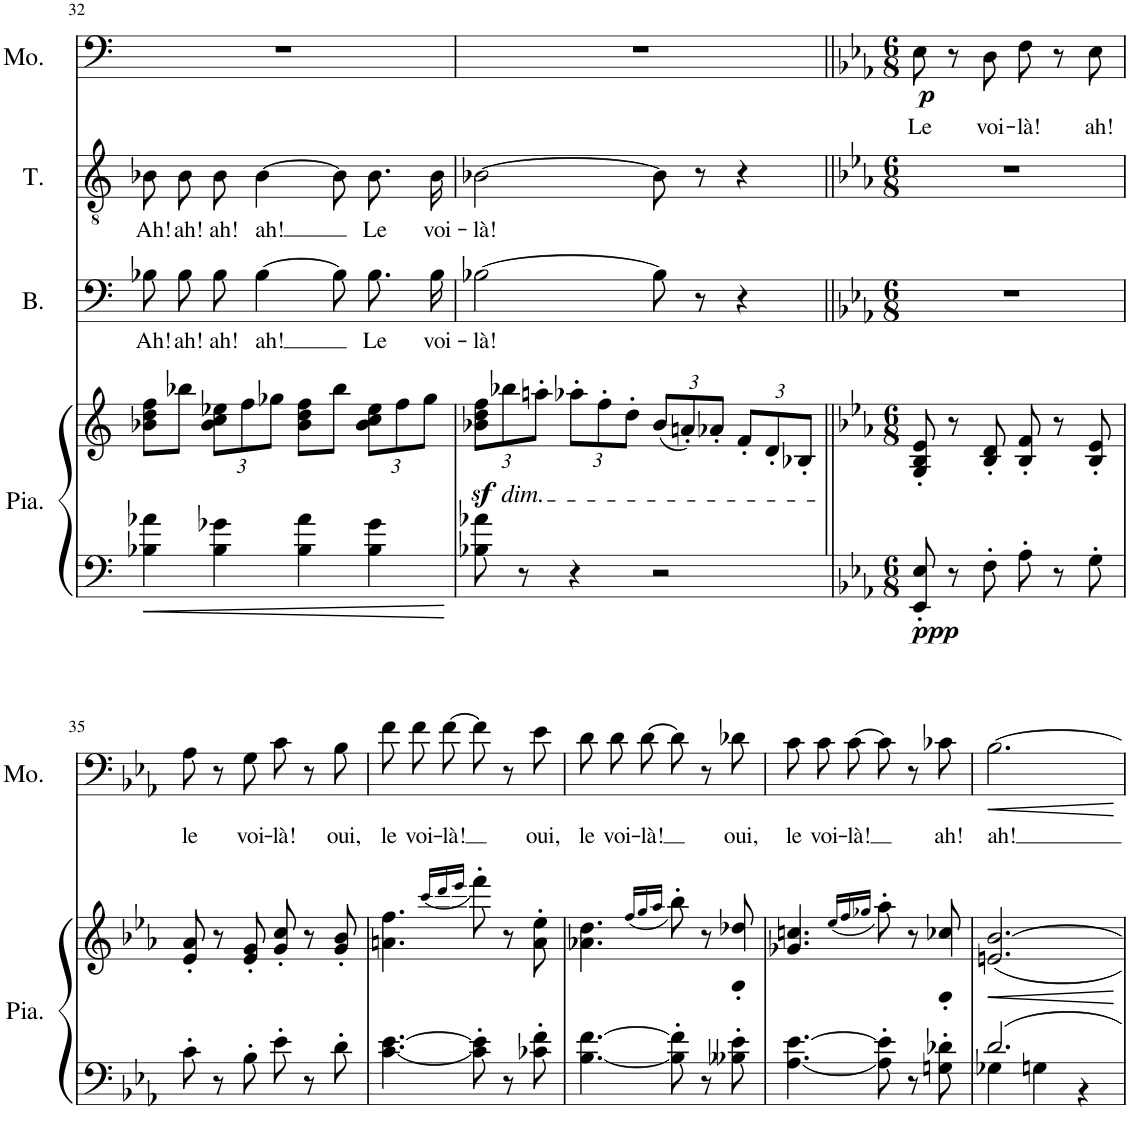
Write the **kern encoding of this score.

**kern	**kern	**dynam	**kern	**text	**kern	**text	**kern	**text	**dynam
*part4	*part4	*part4	*part3	*part3	*part2	*part2	*part1	*part1	*part1
*staff5	*staff4	*staff4/5	*staff3	*staff3	*staff2	*staff2	*staff1	*staff1	*staff1
*I"Piano	*	*	*I"Bass	*	*I"Ténor	*	*I"Morales	*	*
*I'Pia.	*	*	*I'B.	*	*I'T.	*	*I'Mo.	*	*
!!LO:PB:g=z
*clefF4	*clefG2	*	*clefF4	*	*clefGv2	*	*clefF4	*	*
*k[]	*k[]	*	*k[]	*	*k[]	*	*k[]	*	*
*M4/4	*M4/4	*	*M4/4	*	*M4/4	*	*M4/4	*	*
=32	=32	=32	=32	=32	=32	=32	=32	=32	=32
!	!	!	!	!LO:LY:b	!	!LO:LY:b	!	!	!
4B-X\ 4a-X\	8b-X\ 8dd\ 8ff\L	.	8B-X\L	Ah!	8B-X\L	Ah!	1r	.	.
!	!	!	!	!LO:LY:b	!	!LO:LY:b	!	!	!
.	8bb-X\J	.	8B-\J	ah!	8B-\J	ah!	.	.	.
*	*Xbrackettup	*	*	*	*	*	*	*	*
!	!	!	!	!LO:LY:b	!	!LO:LY:b	!	!	!
4B-\ 4g-X\	12b-\ 12cc\ 12ee-X\L	.	8B-\	ah!	8B-\	ah!	.	.	.
.	12ff\	.	.	.	.	.	.	.	.
!	!	!	!	!LO:LY:b	!	!LO:LY:b	!	!	!
.	.	.	[4B-\	ah!	[4B-\	ah!	.	.	.
.	12gg-X\J	.	.	.	.	.	.	.	.
4B-\ 4a-\	8b-\ 8dd\ 8ff\L	.	.	.	.	.	.	.	.
.	8bb-\J	.	8B-\]	.	8B-\]	.	.	.	.
!	!	!	!	!LO:LY:b	!	!LO:LY:b	!	!	!
4B-\ 4g-\	12b-\ 12cc\ 12ee-\L	.	8.B-\L	Le	8.B-\L	Le	.	.	.
.	12ff\	.	.	.	.	.	.	.	.
.	12gg-\J	.	.	.	.	.	.	.	.
!	!	!	!	!LO:LY:b	!	!LO:LY:b	!	!	!
.	.	.	16B-\Jk	voi-	16B-\Jk	voi-	.	.	.
=33	=33	=33	=33	=33	=33	=33	=33	=33	=33
!	!LO:TX:b:i:t=dim.	!	!	!	!	!	!	!	!
!	!	!	!	!LO:LY:b	!	!LO:LY:b	!	!	!
8B-X\ 8a-X\	12b-X\z< 12dd\z< 12ff\z<L	.	[2B-X\	-là!	[2B-X\	-là!	1r	.	.
.	12bb-X\	.	.	.	.	.	.	.	.
8r	.	.	.	.	.	.	.	.	.
.	12aan'\J	.	.	.	.	.	.	.	.
4r	12aa-X'\L	.	.	.	.	.	.	.	.
.	12ff'\	.	.	.	.	.	.	.	.
.	12dd'\J	.	.	.	.	.	.	.	.
2r	(12b-/L	.	8B-\]	.	8B-\]	.	.	.	.
.	12an'/)	.	.	.	.	.	.	.	.
.	.	.	8r	.	8r	.	.	.	.
.	12a-X'/J	.	.	.	.	.	.	.	.
.	12f'/L	.	4r	.	4r	.	.	.	.
.	12d'/	.	.	.	.	.	.	.	.
.	12B-X'/J	.	.	.	.	.	.	.	.
=34||	=34||	=34||	=34||	=34||	=34||	=34||	=34||	=34||	=34||
*k[b-e-a-]	*k[b-e-a-]	*	*k[b-e-a-]	*	*k[b-e-a-]	*	*k[b-e-a-]	*	*
*M6/8	*M6/8	*	*M6/8	*	*M6/8	*	*M6/8	*	*
!	!	!LO:DY:b=2	!	!	!	!	!	!LO:LY:b	!LO:DY:b
8EE-/' 8E-/'	8G/' 8B-/' 8e-/'	ppp	2.r	.	2.r	.	8E-\	Le	p
8r	8r	.	.	.	.	.	8r	.	.
!	!	!	!	!	!	!	!	!LO:LY:b	!
8F'\	8B-/' 8d/'	.	.	.	.	.	8D\	voi-	.
!	!	!	!	!	!	!	!	!LO:LY:b	!
8A-'\	8B-/' 8f/'	.	.	.	.	.	8F\	-là!	.
8r	8r	.	.	.	.	.	8r	.	.
!	!	!	!	!	!	!	!	!LO:LY:b	!
8G'\	8B-/' 8e-/'	.	.	.	.	.	8E-\	ah!	.
!!LO:LB:g=z
=35	=35	=35	=35	=35	=35	=35	=35	=35	=35
!	!	!	!	!	!	!	!	!LO:LY:b	!
8c'\	8e-/' 8a-/'	.	2.r	.	2.r	.	8A-\	le	.
8r	8r	.	.	.	.	.	8r	.	.
!	!	!	!	!	!	!	!	!LO:LY:b	!
8B-'\	8e-/' 8g/'	.	.	.	.	.	8G\	voi-	.
!	!	!	!	!	!	!	!	!LO:LY:b	!
8e-'\	8g/' 8cc/'	.	.	.	.	.	8c\	-là!	.
8r	8r	.	.	.	.	.	8r	.	.
!	!	!	!	!	!	!	!	!LO:LY:b	!
8d'\	8g/' 8b-/'	.	.	.	.	.	8B-\	oui,	.
=36	=36	=36	=36	=36	=36	=36	=36	=36	=36
!	!	!	!	!	!	!	!	!LO:LY:b	!
[4.c\ [4.e-\	4.an\ 4.ff\	.	2.r	.	2.r	.	8f\L	le	.
!	!	!	!	!	!	!	!	!LO:LY:b	!
.	.	.	.	.	.	.	8f\	voi-	.
!	!	!	!	!	!	!	!	!LO:LY:b	!
.	.	.	.	.	.	.	[8f\J	-là!	.
.	(16qccc/LL	.	.	.	.	.	.	.	.
.	16qddd/	.	.	.	.	.	.	.	.
.	16qeee-/JJ	.	.	.	.	.	.	.	.
8c\]' 8e-\]'	8fff'\)	.	.	.	.	.	8f\]	.	.
8r	8r	.	.	.	.	.	8r	.	.
!	!	!	!	!	!	!	!	!LO:LY:b	!
8c-X\' 8f\'	8a\' 8ee-\'	.	.	.	.	.	8e-\	oui,	.
=37	=37	=37	=37	=37	=37	=37	=37	=37	=37
!	!	!	!	!	!	!	!	!LO:LY:b	!
[4.B-\ [4.f\	4.a-X\ 4.dd\	.	2.r	.	2.r	.	8d\L	le	.
!	!	!	!	!	!	!	!	!LO:LY:b	!
.	.	.	.	.	.	.	8d\	voi-	.
!	!	!	!	!	!	!	!	!LO:LY:b	!
.	.	.	.	.	.	.	[8d\J	-là!	.
.	(16qff/LL	.	.	.	.	.	.	.	.
.	16qgg/	.	.	.	.	.	.	.	.
.	16qaa-/JJ	.	.	.	.	.	.	.	.
8B-\]' 8f\]'	8bb-'\)	.	.	.	.	.	8d\]	.	.
8r	8r	.	.	.	.	.	8r	.	.
!	!	!	!	!	!	!	!	!LO:LY:b	!
8B--X\' 8e-\'	8f/' 8dd-X/'	.	.	.	.	.	8d-X\	oui,	.
=38	=38	=38	=38	=38	=38	=38	=38	=38	=38
!	!	!	!	!	!	!	!	!LO:LY:b	!
[4.A-\ [4.e-\	4.g-X/ 4.ccn/	.	2.r	.	2.r	.	8c\L	le	.
!	!	!	!	!	!	!	!	!LO:LY:b	!
.	.	.	.	.	.	.	8c\	voi-	.
!	!	!	!	!	!	!	!	!LO:LY:b	!
.	.	.	.	.	.	.	[8c\J	-là!	.
.	(16qee-/LL	.	.	.	.	.	.	.	.
.	16qff/	.	.	.	.	.	.	.	.
.	16qgg-X/JJ	.	.	.	.	.	.	.	.
8A-\]' 8e-\]'	8aa-'\)	.	.	.	.	.	8c\]	.	.
8r	8r	.	.	.	.	.	8r	.	.
!	!	!	!	!	!	!	!	!LO:LY:b	!
8Gn\' 8d-X\'	8e-/' 8cc-X/'	.	.	.	.	.	8c-X\	ah!	.
=39	=39	=39	=39	=39	=39	=39	=39	=39	=39
*^	*	*	*	*	*	*	*	*	*
!	!	!	!LO:HP:b	!	!	!	!	!	!LO:LY:b	!LO:HP:b
2.d/	4G-X\	2.en/ [2.b-/	<	2.r	.	2.r	.	[2.B-\	ah!	<
.	4Gn\	.	.	.	.	.	.	.	.	.
.	4r	.	.	.	.	.	.	.	.	.
*v	*v	*	*	*	*	*	*	*	*	*
.	.	[	.	.	.	.	.	.	[
=	=	=	=	=	=	=	=	=	=
*-	*-	*-	*-	*-	*-	*-	*-	*-	*-
